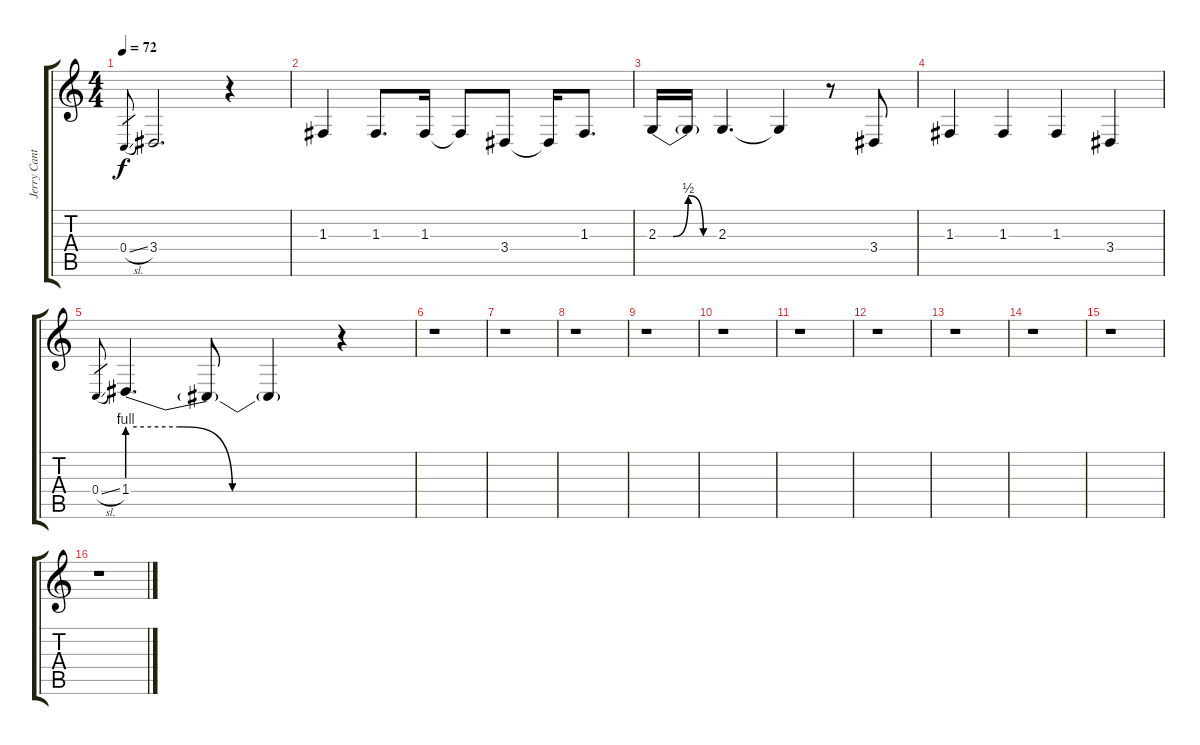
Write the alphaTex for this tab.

\track ("Jerry Cantrell - Backing Vocals" "Jerry Cant") {instrument lead2sawtooth}
\staff {score tabs}
\tuning (D4 A3 F3 C3 G2 D2) {hide}
\ts (4 4)
\tempo 72
\clef g2
\ks c
0.4{sl}.8{gr dy f} 3.4.2{d} r.4 |
1.3.4 1.3.8{d} 1.3.16 1.3{t}.8 3.4.8 3.4{t}.16 1.3.8{d} |
2.3{be (custom 0 0 15 0 30 2 45 0 60 0)}.16 2.3{t}.16 2.3.4{d} 2.3{t}.4 r.8 3.4.8 |
1.3.4 1.3.4 1.3.4 3.4.4 |
0.4{sl}.8{gr} 1.4{be (custom 0 4 15 4 30 0 40 0 60 0)}.4{d} 1.4{t}.8 1.4{t}.4 r.4 |
r.1 |
r.1 |
r.1 |
r.1 |
r.1 |
r.1 |
r.1 |
r.1 |
r.1 |
r.1 |
r.1
